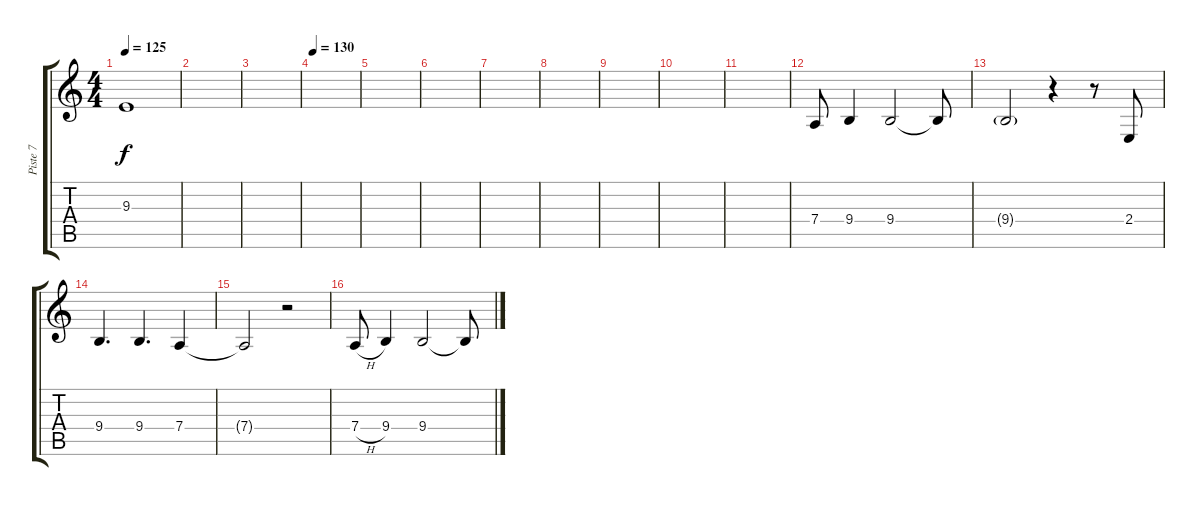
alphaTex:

\track ("Piste 7" "Piste 7") {instrument englishhorn}
\staff {score tabs}
\tuning (E4 B3 G3 D3 A2 E2) {hide}
\ts (4 4)
\tempo 125
\clef g2
\ks c
9.3{t}.1{dy f} |
|
|
\tempo 130
|
|
|
|
|
|
|
|
7.4.8 9.4.4 9.4.2 9.4{t}.8 |
9.4{g}.2 r.4 r.8 2.4.8 |
9.4.4{d} 9.4.4{d} 7.4.4 |
7.4{t}.2 r.2 |
7.4{h}.8 9.4.4 9.4.2 9.4{t}.8
